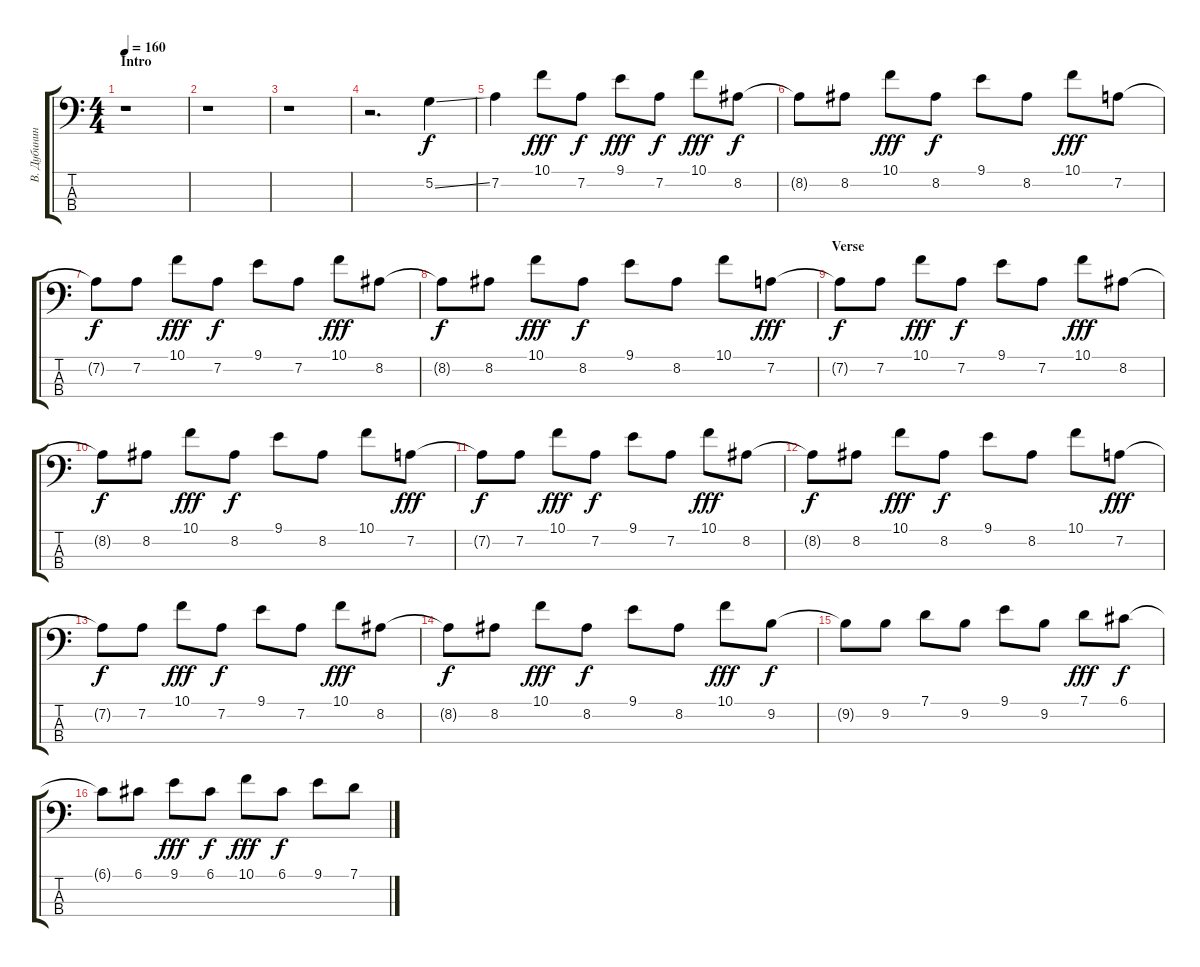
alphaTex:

\track ("В. Дубинин" "В. Дубинин") {instrument acousticbass}
\staff {score tabs}
\tuning (G2 D2 A1 E1) {hide}
\ts (4 4)
\section ("" "Intro")
\tempo 160
\clef f4
\ks c
r.1{dy f instrument acousticbass} |
r.1 |
r.1 |
r.2{d} 5.2{ss}.4 |
7.2.4 10.1.8{dy fff} 7.2.8{dy f} 9.1.8{dy fff} 7.2.8{dy f} 10.1.8{dy fff} 8.2.8{dy f} |
8.2{t}.8 8.2.8 10.1.8{dy fff} 8.2.8{dy f} 9.1.8 8.2.8 10.1.8{dy fff} 7.2.8 |
7.2{t}.8{dy f} 7.2.8 10.1.8{dy fff} 7.2.8{dy f} 9.1.8 7.2.8 10.1.8{dy fff} 8.2.8 |
8.2{t}.8{dy f} 8.2.8 10.1.8{dy fff} 8.2.8{dy f} 9.1.8 8.2.8 10.1.8 7.2.8{dy fff} |
\section ("" "Verse")
7.2{t}.8{dy f} 7.2.8 10.1.8{dy fff} 7.2.8{dy f} 9.1.8 7.2.8 10.1.8{dy fff} 8.2.8 |
8.2{t}.8{dy f} 8.2.8 10.1.8{dy fff} 8.2.8{dy f} 9.1.8 8.2.8 10.1.8 7.2.8{dy fff} |
7.2{t}.8{dy f} 7.2.8 10.1.8{dy fff} 7.2.8{dy f} 9.1.8 7.2.8 10.1.8{dy fff} 8.2.8 |
8.2{t}.8{dy f} 8.2.8 10.1.8{dy fff} 8.2.8{dy f} 9.1.8 8.2.8 10.1.8 7.2.8{dy fff} |
7.2{t}.8{dy f} 7.2.8 10.1.8{dy fff} 7.2.8{dy f} 9.1.8 7.2.8 10.1.8{dy fff} 8.2.8 |
8.2{t}.8{dy f} 8.2.8 10.1.8{dy fff} 8.2.8{dy f} 9.1.8 8.2.8 10.1.8{dy fff} 9.2.8{dy f} |
9.2{t}.8 9.2.8 7.1.8 9.2.8 9.1.8 9.2.8 7.1.8{dy fff} 6.1.8{dy f} |
6.1{t}.8 6.1.8 9.1.8{dy fff} 6.1.8{dy f} 10.1.8{dy fff} 6.1.8{dy f} 9.1.8 7.1.8
